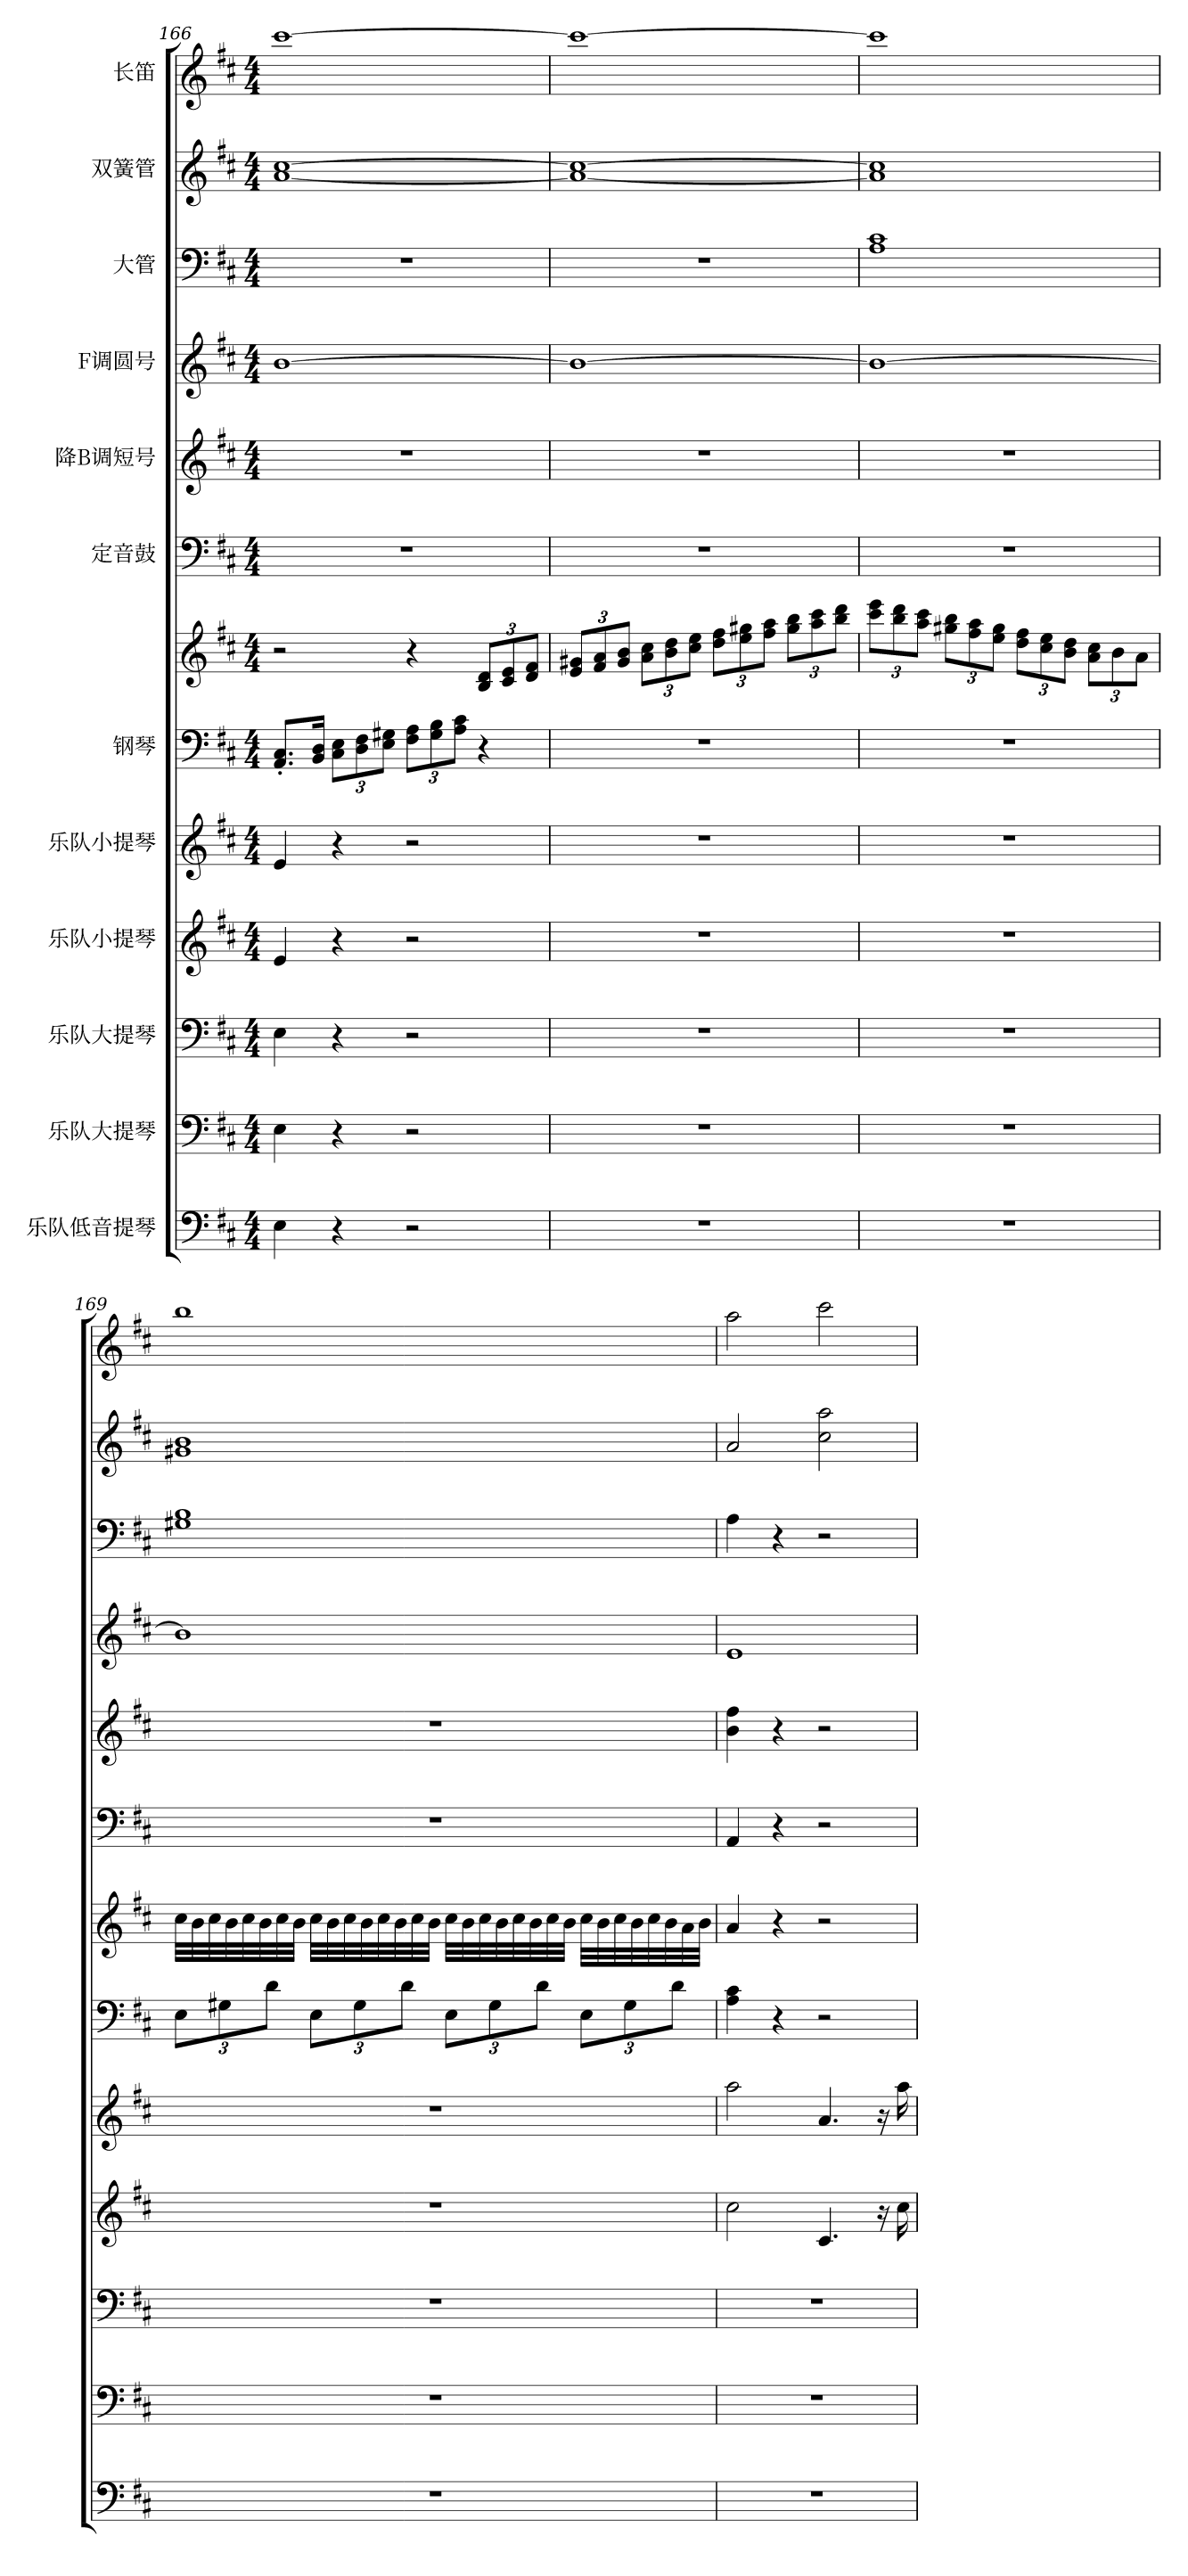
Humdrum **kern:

**kern	**kern	**kern	**kern	**kern	**kern	**kern	**kern	**kern	**kern	**kern	**kern	**kern
*part12	*part11	*part10	*part9	*part8	*part7	*part7	*part6	*part5	*part4	*part3	*part2	*part1
*staff13	*staff12	*staff11	*staff10	*staff9	*staff8	*staff7	*staff6	*staff5	*staff4	*staff3	*staff2	*staff1
*I"乐队低音提琴	*I"乐队大提琴	*I"乐队大提琴	*I"乐队小提琴	*I"乐队小提琴	*I"钢琴	*	*I"定音鼓	*I"降B调短号	*I"F调圆号	*I"大管	*I"双簧管	*I"长笛
!!LO:PB:g=z
*clefF4	*clefF4	*clefF4	*clefG2	*clefG2	*clefF4	*clefG2	*clefF4	*clefG2	*clefG2	*clefF4	*clefG2	*clefG2
*ITrd7c12	*	*	*	*	*	*	*	*ITrd1c2	*ITrd4c7	*	*	*
*k[f#c#]	*k[f#c#]	*k[f#c#]	*k[f#c#]	*k[f#c#]	*k[f#c#]	*k[f#c#]	*k[f#c#]	*k[]	*k[f#]	*k[f#c#]	*k[f#c#]	*k[f#c#]
*M4/4	*M4/4	*M4/4	*M4/4	*M4/4	*M4/4	*M4/4	*M4/4	*M4/4	*M4/4	*M4/4	*M4/4	*M4/4
=166	=166	=166	=166	=166	=166	=166	=166	=166	=166	=166	=166	=166
4EE\	4E\	4E\	4e/	4e/	8.AA/' 8.C#/'L	2r	1r	1r	[1e	1r	[1a [1cc#	[1ccc#
.	.	.	.	.	16BB/ 16D/Jk	.	.	.	.	.	.	.
*	*	*	*	*	*Xbrackettup	*	*	*	*	*	*	*
4r	4r	4r	4r	4r	12C#\ 12E\L	.	.	.	.	.	.	.
.	.	.	.	.	12D\ 12F#\	.	.	.	.	.	.	.
.	.	.	.	.	12E\ 12G#X\J	.	.	.	.	.	.	.
2r	2r	2r	2r	2r	12F#\ 12A\L	4r	.	.	.	.	.	.
.	.	.	.	.	12G#\ 12B\	.	.	.	.	.	.	.
.	.	.	.	.	12A\ 12c#\J	.	.	.	.	.	.	.
*	*	*	*	*	*	*Xbrackettup	*	*	*	*	*	*
.	.	.	.	.	4r	12B/ 12d/L	.	.	.	.	.	.
.	.	.	.	.	.	12c#/ 12e/	.	.	.	.	.	.
.	.	.	.	.	.	12d/ 12f#/J	.	.	.	.	.	.
=167	=167	=167	=167	=167	=167	=167	=167	=167	=167	=167	=167	=167
1r	1r	1r	1r	1r	1r	12e/ 12g#X/L	1r	1r	1e_	1r	1a_ 1cc#_	1ccc#_
.	.	.	.	.	.	12f#/ 12a/	.	.	.	.	.	.
.	.	.	.	.	.	12g#/ 12b/J	.	.	.	.	.	.
.	.	.	.	.	.	12a\ 12cc#\L	.	.	.	.	.	.
.	.	.	.	.	.	12b\ 12dd\	.	.	.	.	.	.
.	.	.	.	.	.	12cc#\ 12ee\J	.	.	.	.	.	.
.	.	.	.	.	.	12dd\ 12ff#\L	.	.	.	.	.	.
.	.	.	.	.	.	12ee\ 12gg#X\	.	.	.	.	.	.
.	.	.	.	.	.	12ff#\ 12aa\J	.	.	.	.	.	.
.	.	.	.	.	.	12gg#\ 12bb\L	.	.	.	.	.	.
.	.	.	.	.	.	12aa\ 12ccc#\	.	.	.	.	.	.
.	.	.	.	.	.	12bb\ 12ddd\J	.	.	.	.	.	.
=168	=168	=168	=168	=168	=168	=168	=168	=168	=168	=168	=168	=168
1r	1r	1r	1r	1r	1r	12ccc#\ 12eee\L	1r	1r	1e_	1A 1c#	1a] 1cc#]	1ccc#]
.	.	.	.	.	.	12bb\ 12ddd\	.	.	.	.	.	.
.	.	.	.	.	.	12aa\ 12ccc#\J	.	.	.	.	.	.
.	.	.	.	.	.	12gg#X\ 12bb\L	.	.	.	.	.	.
.	.	.	.	.	.	12ff#\ 12aa\	.	.	.	.	.	.
.	.	.	.	.	.	12ee\ 12gg#\J	.	.	.	.	.	.
.	.	.	.	.	.	12dd\ 12ff#\L	.	.	.	.	.	.
.	.	.	.	.	.	12cc#\ 12ee\	.	.	.	.	.	.
.	.	.	.	.	.	12b\ 12dd\J	.	.	.	.	.	.
.	.	.	.	.	.	12a\ 12cc#\L	.	.	.	.	.	.
.	.	.	.	.	.	12b\	.	.	.	.	.	.
.	.	.	.	.	.	12a\J	.	.	.	.	.	.
!!LO:PB:g=z
=169	=169	=169	=169	=169	=169	=169	=169	=169	=169	=169	=169	=169
1r	1r	1r	1r	1r	12E\L	32cc#\LLL	1r	1r	1e]	1G#X 1B	1g#X 1b	1bb
.	.	.	.	.	.	32b\	.	.	.	.	.	.
.	.	.	.	.	.	32cc#\	.	.	.	.	.	.
.	.	.	.	.	12G#X\	.	.	.	.	.	.	.
.	.	.	.	.	.	32b\	.	.	.	.	.	.
.	.	.	.	.	.	32cc#\	.	.	.	.	.	.
.	.	.	.	.	.	32b\	.	.	.	.	.	.
.	.	.	.	.	12d\J	.	.	.	.	.	.	.
.	.	.	.	.	.	32cc#\	.	.	.	.	.	.
.	.	.	.	.	.	32b\JJJ	.	.	.	.	.	.
.	.	.	.	.	12E\L	32cc#\LLL	.	.	.	.	.	.
.	.	.	.	.	.	32b\	.	.	.	.	.	.
.	.	.	.	.	.	32cc#\	.	.	.	.	.	.
.	.	.	.	.	12G#\	.	.	.	.	.	.	.
.	.	.	.	.	.	32b\	.	.	.	.	.	.
.	.	.	.	.	.	32cc#\	.	.	.	.	.	.
.	.	.	.	.	.	32b\	.	.	.	.	.	.
.	.	.	.	.	12d\J	.	.	.	.	.	.	.
.	.	.	.	.	.	32cc#\	.	.	.	.	.	.
.	.	.	.	.	.	32b\JJJ	.	.	.	.	.	.
.	.	.	.	.	12E\L	32cc#\LLL	.	.	.	.	.	.
.	.	.	.	.	.	32b\	.	.	.	.	.	.
.	.	.	.	.	.	32cc#\	.	.	.	.	.	.
.	.	.	.	.	12G#\	.	.	.	.	.	.	.
.	.	.	.	.	.	32b\	.	.	.	.	.	.
.	.	.	.	.	.	32cc#\	.	.	.	.	.	.
.	.	.	.	.	.	32b\	.	.	.	.	.	.
.	.	.	.	.	12d\J	.	.	.	.	.	.	.
.	.	.	.	.	.	32cc#\	.	.	.	.	.	.
.	.	.	.	.	.	32b\JJJ	.	.	.	.	.	.
.	.	.	.	.	12E\L	32cc#\LLL	.	.	.	.	.	.
.	.	.	.	.	.	32b\	.	.	.	.	.	.
.	.	.	.	.	.	32cc#\	.	.	.	.	.	.
.	.	.	.	.	12G#\	.	.	.	.	.	.	.
.	.	.	.	.	.	32b\	.	.	.	.	.	.
.	.	.	.	.	.	32cc#\	.	.	.	.	.	.
.	.	.	.	.	.	32b\	.	.	.	.	.	.
.	.	.	.	.	12d\J	.	.	.	.	.	.	.
.	.	.	.	.	.	32a\	.	.	.	.	.	.
.	.	.	.	.	.	32b\JJJ	.	.	.	.	.	.
=170	=170	=170	=170	=170	=170	=170	=170	=170	=170	=170	=170	=170
1r	1r	1r	2cc#\	2aa\	4A\ 4c#\	4a/	4AA/	4a\ 4ee\	1A	4A\	2a/	2aa\
.	.	.	.	.	4r	4r	4r	4r	.	4r	.	.
.	.	.	4.c#/	4.a/	2r	2r	2r	2r	.	2r	2cc#\ 2aa\	2ccc#\
.	.	.	16r	16r	.	.	.	.	.	.	.	.
.	.	.	16cc#\	16aa\	.	.	.	.	.	.	.	.
=	=	=	=	=	=	=	=	=	=	=	=	=
*-	*-	*-	*-	*-	*-	*-	*-	*-	*-	*-	*-	*-
